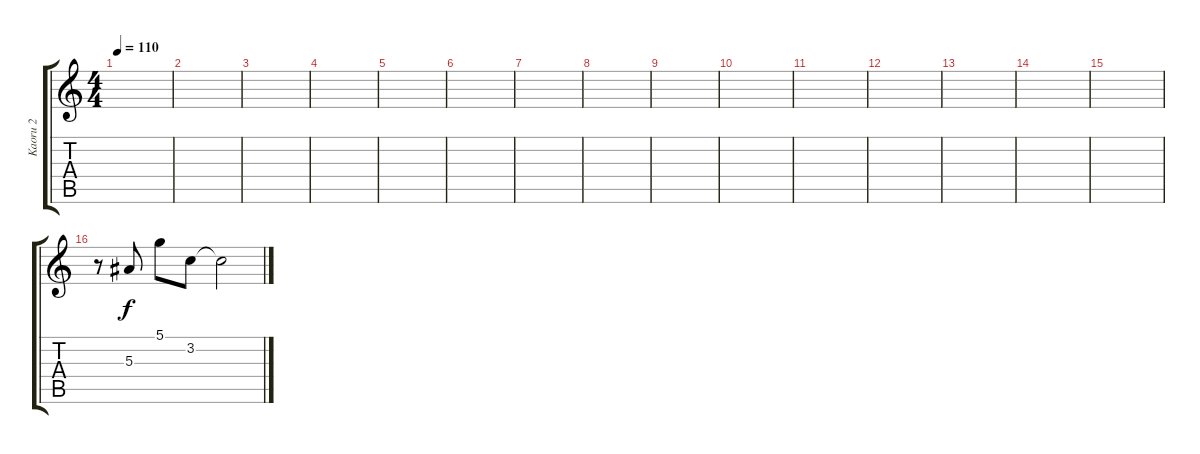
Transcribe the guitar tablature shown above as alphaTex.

\track ("Kaoru 2" "Kaoru 2") {instrument distortionguitar}
\staff {score tabs}
\tuning (D4 A3 F3 C3 G2 D2) {hide}
\ts (4 4)
\tempo 110
\clef g2
\ks c
|
|
|
|
|
|
|
|
|
|
|
|
|
|
|
r.8 5.3.8 5.1.8 3.2.8 3.2{t}.2
